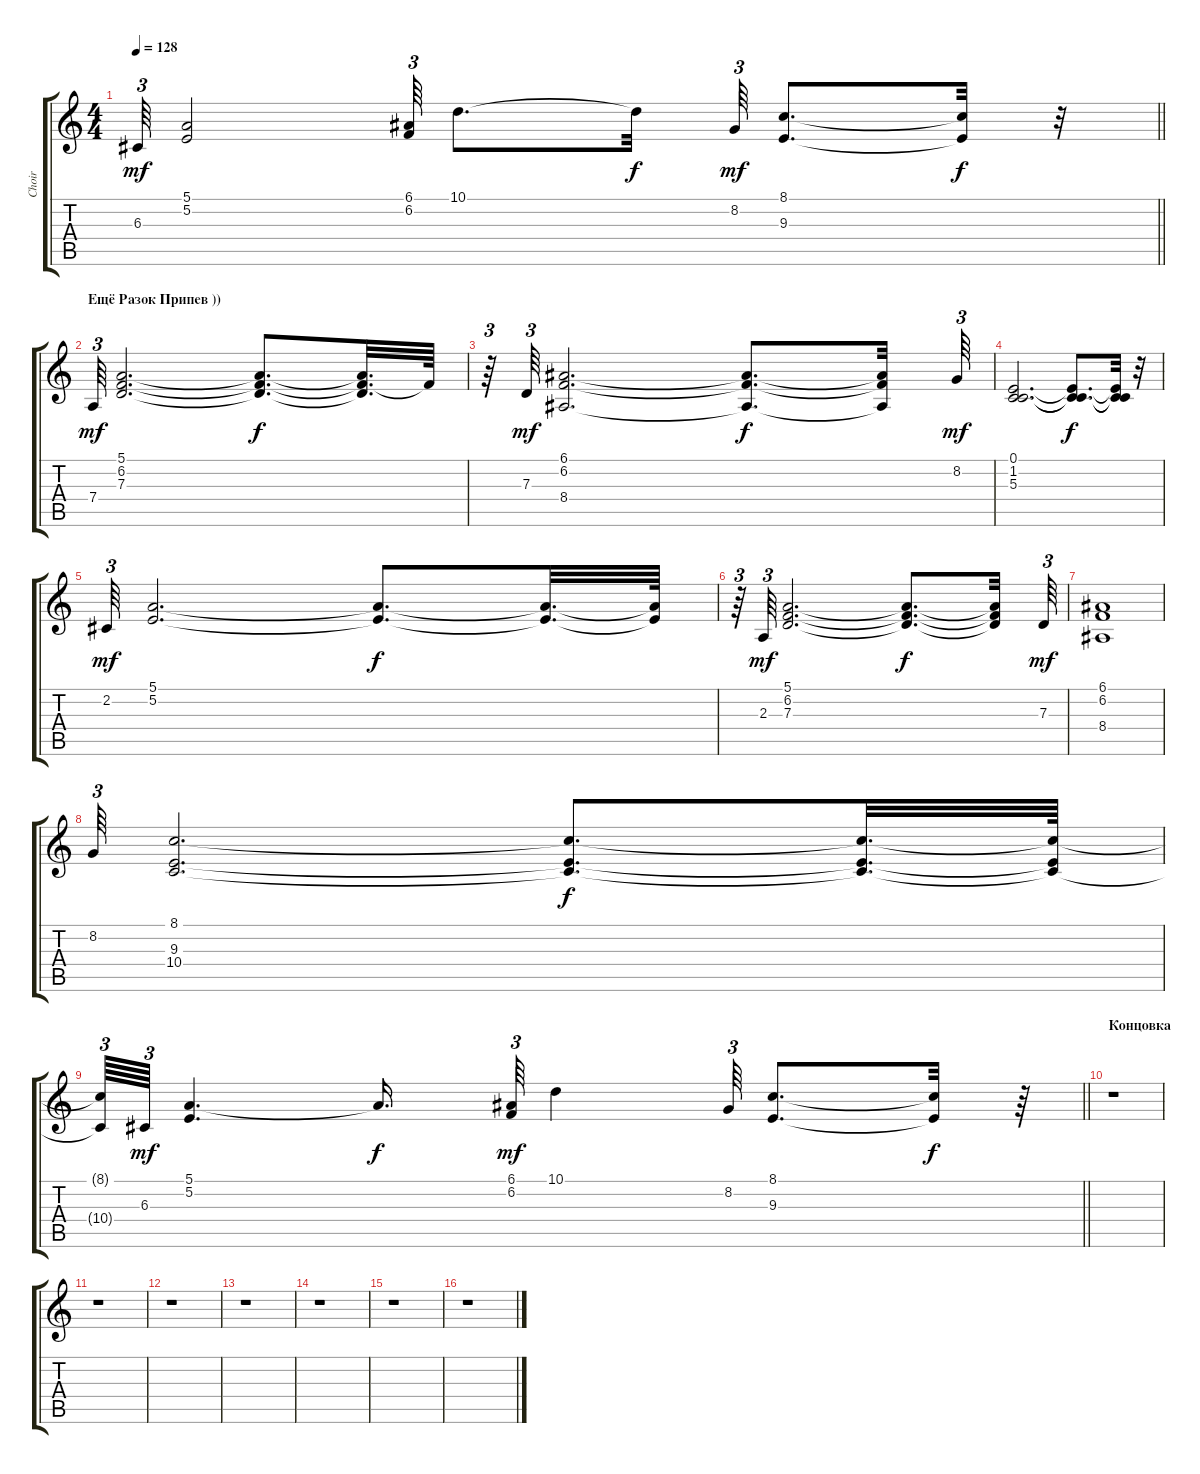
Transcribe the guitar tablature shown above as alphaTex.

\track ("Choir" "Choir") {instrument choiraahs}
\staff {score tabs}
\tuning (E4 B3 G3 D3 A2 E2) {hide}
\ts (4 4)
\tempo 128
\clef g2
\barLineRight lightlight
\ks c
6.3.64{tu (3 2) dy mf} (5.1 5.2).2 (6.1 6.2).64{tu (3 2)} 10.1.8{d} 10.1{t}.32{dy f} 8.2.64{tu (3 2) dy mf} (8.1 9.3).8{d} (8.1{t} 9.3{t}).32{dy f} r.32 |
\section ("" "Ещё Разок Припев ))")
7.4.64{tu (3 2) dy mf} (5.1 6.2 7.3).2{d} (5.1{t} 6.2{t} 7.3{t}).8{d dy f} (5.1{t} 6.2{t} 7.3{t}).32{d} 6.2{t}.64 |
r.64{tu (3 2)} 7.3.64{tu (3 2) dy mf} (6.1 6.2 8.4).2{d} (6.1{t} 6.2{t} 8.4{t}).8{d dy f} (6.1{t} 6.2{t} 8.4{t}).32 8.2.64{tu (3 2) dy mf} |
(0.1 1.2 5.3).2{d} (0.1{t} 1.2{t} 5.3{t}).8{d dy f} (0.1{t} 1.2{t} 5.3{t}).32 r.32 |
2.2.64{tu (3 2) dy mf} (5.1 5.2).2{d} (5.1{t} 5.2{t}).8{d dy f} (5.1{t} 5.2{t}).32{d} (5.1{t} 5.2{t}).64 |
r.64{tu (3 2)} 2.3.64{tu (3 2) dy mf} (5.1 6.2 7.3).2{d} (5.1{t} 6.2{t} 7.3{t}).8{d dy f} (5.1{t} 6.2{t} 7.3{t}).32 7.3.64{tu (3 2) dy mf} |
(6.1 6.2 8.4).1 |
8.2.64{tu (3 2)} (8.1 9.3 10.4).2{d} (8.1{t} 9.3{t} 10.4{t}).8{d dy f} (8.1{t} 9.3{t} 10.4{t}).32{d} (8.1{t} 9.3{t} 10.4{t}).64 |
\barLineRight lightlight
(8.1{t} 10.4{t}).64{tu (3 2)} 6.3.64{tu (3 2) dy mf} (5.1 5.2).4{d} 5.1{t}.16{d dy f} (6.1 6.2).64{tu (3 2) dy mf} 10.1.4 8.2.64{tu (3 2)} (8.1 9.3).8{d} (8.1{t} 9.3{t}).32{dy f} r.64 |
\section ("" "Концовка")
r.1 |
r.1 |
r.1 |
r.1 |
r.1 |
r.1 |
r.1
